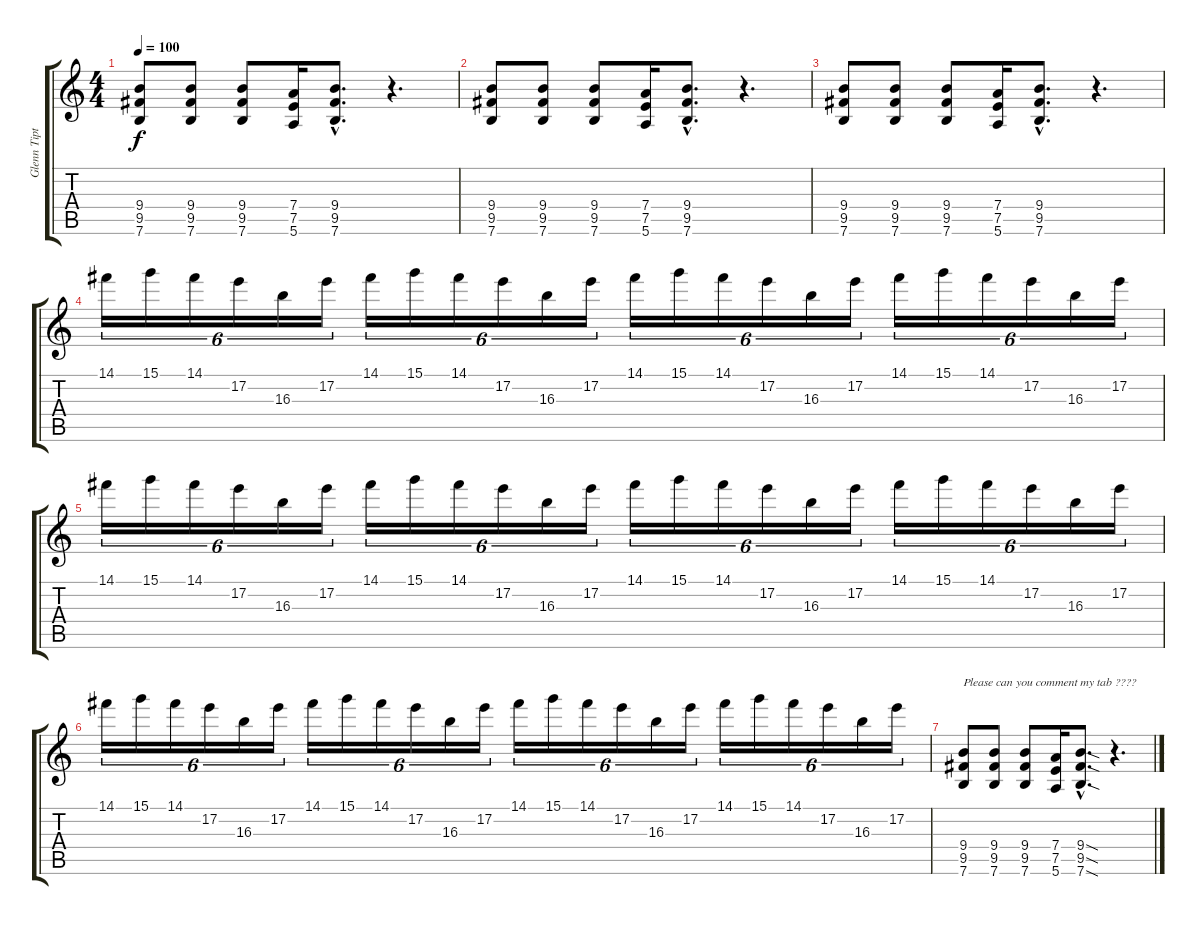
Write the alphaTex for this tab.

\track ("Glenn Tipton" "Glenn Tipt") {instrument distortionguitar}
\staff {score tabs}
\tuning (E4 B3 G3 D3 A2 E2) {hide}
\ts (4 4)
\tempo 100
\clef g2
\ks c
(9.4 9.5 7.6).8{dy f} (9.4 9.5 7.6).8 (9.4 9.5 7.6).8 (7.4 7.5 5.6).16 (9.4{hac} 9.5{hac} 7.6{hac}).8{d} r.4{d} |
(9.4 9.5 7.6).8 (9.4 9.5 7.6).8 (9.4 9.5 7.6).8 (7.4 7.5 5.6).16 (9.4{hac} 9.5{hac} 7.6{hac}).8{d} r.4{d} |
(9.4 9.5 7.6).8 (9.4 9.5 7.6).8 (9.4 9.5 7.6).8 (7.4 7.5 5.6).16 (9.4{hac} 9.5{hac} 7.6{hac}).8{d} r.4{d} |
14.1.16{tu (6 4)} 15.1.16{tu (6 4)} 14.1.16{tu (6 4)} 17.2.16{tu (6 4)} 16.3.16{tu (6 4)} 17.2.16{tu (6 4)} 14.1.16{tu (6 4)} 15.1.16{tu (6 4)} 14.1.16{tu (6 4)} 17.2.16{tu (6 4)} 16.3.16{tu (6 4)} 17.2.16{tu (6 4)} 14.1.16{tu (6 4)} 15.1.16{tu (6 4)} 14.1.16{tu (6 4)} 17.2.16{tu (6 4)} 16.3.16{tu (6 4)} 17.2.16{tu (6 4)} 14.1.16{tu (6 4)} 15.1.16{tu (6 4)} 14.1.16{tu (6 4)} 17.2.16{tu (6 4)} 16.3.16{tu (6 4)} 17.2.16{tu (6 4)} |
14.1.16{tu (6 4)} 15.1.16{tu (6 4)} 14.1.16{tu (6 4)} 17.2.16{tu (6 4)} 16.3.16{tu (6 4)} 17.2.16{tu (6 4)} 14.1.16{tu (6 4)} 15.1.16{tu (6 4)} 14.1.16{tu (6 4)} 17.2.16{tu (6 4)} 16.3.16{tu (6 4)} 17.2.16{tu (6 4)} 14.1.16{tu (6 4)} 15.1.16{tu (6 4)} 14.1.16{tu (6 4)} 17.2.16{tu (6 4)} 16.3.16{tu (6 4)} 17.2.16{tu (6 4)} 14.1.16{tu (6 4)} 15.1.16{tu (6 4)} 14.1.16{tu (6 4)} 17.2.16{tu (6 4)} 16.3.16{tu (6 4)} 17.2.16{tu (6 4)} |
14.1.16{tu (6 4)} 15.1.16{tu (6 4)} 14.1.16{tu (6 4)} 17.2.16{tu (6 4)} 16.3.16{tu (6 4)} 17.2.16{tu (6 4)} 14.1.16{tu (6 4)} 15.1.16{tu (6 4)} 14.1.16{tu (6 4)} 17.2.16{tu (6 4)} 16.3.16{tu (6 4)} 17.2.16{tu (6 4)} 14.1.16{tu (6 4)} 15.1.16{tu (6 4)} 14.1.16{tu (6 4)} 17.2.16{tu (6 4)} 16.3.16{tu (6 4)} 17.2.16{tu (6 4)} 14.1.16{tu (6 4)} 15.1.16{tu (6 4)} 14.1.16{tu (6 4)} 17.2.16{tu (6 4)} 16.3.16{tu (6 4)} 17.2.16{tu (6 4)} |
(9.4 9.5 7.6).8{txt "Please can you comment my tab ????"} (9.4 9.5 7.6).8 (9.4 9.5 7.6).8 (7.4 7.5 5.6).16 (9.4{sod hac} 9.5{sod hac} 7.6{sod hac}).8{d} r.4{d}
